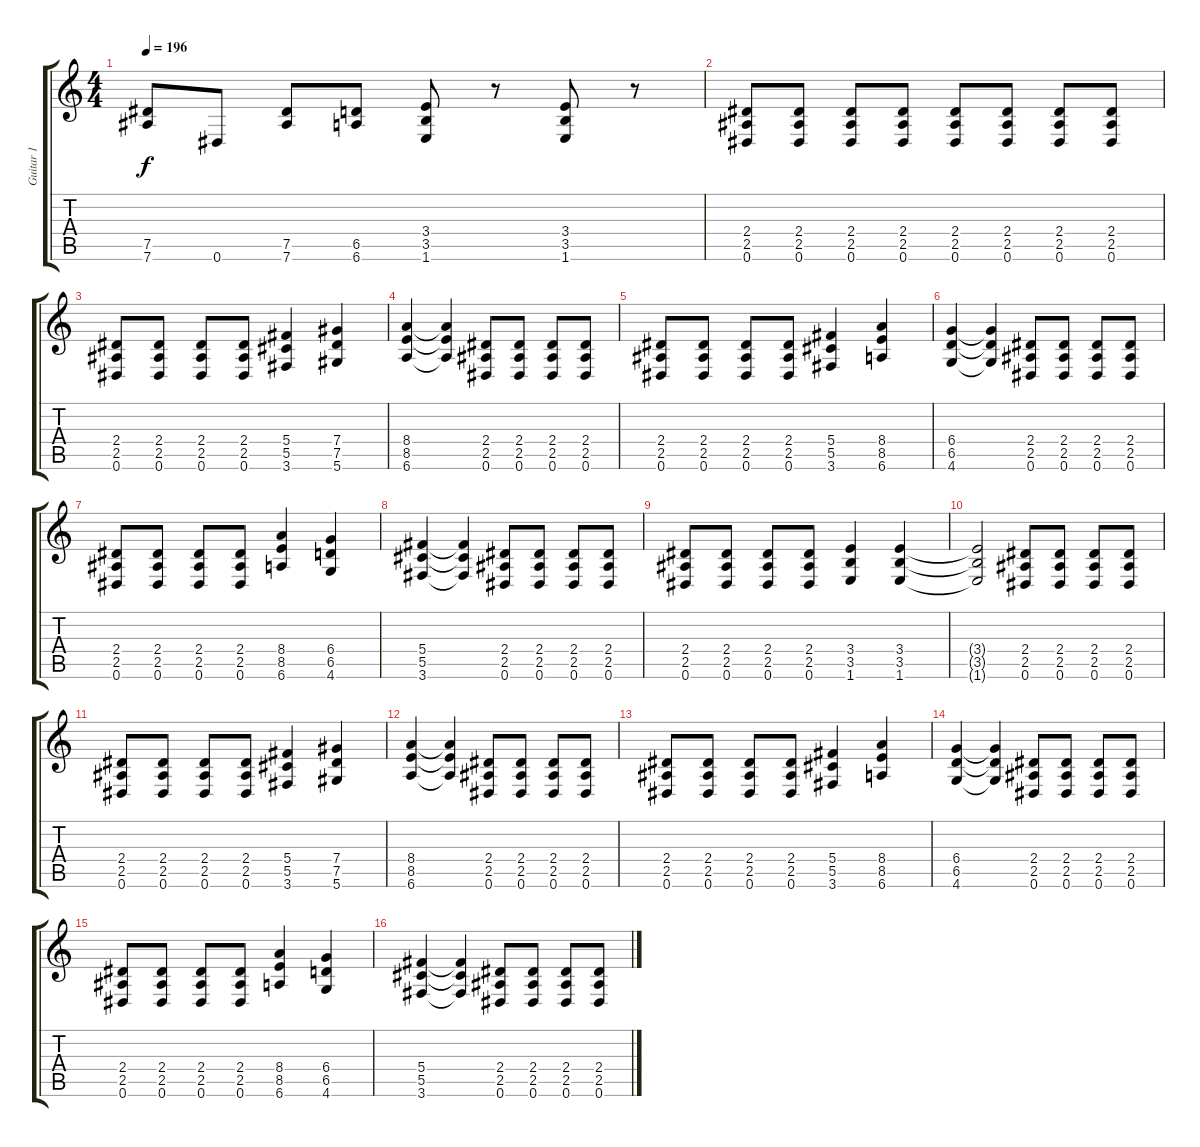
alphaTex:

\track ("Guitar 1" "Guitar 1") {instrument distortionguitar}
\staff {score tabs}
\tuning (Eb4 Bb3 Gb3 Db3 Ab2 Eb2) {hide}
\ts (4 4)
\tempo 196
\clef g2
\ks c
(7.5 7.6).8{dy f} 0.6.8 (7.5 7.6).8 (6.5 6.6).8 (3.4 3.5 1.6).8 r.8 (3.4 3.5 1.6).8 r.8 |
(2.4 2.5 0.6).8 (2.4 2.5 0.6).8 (2.4 2.5 0.6).8 (2.4 2.5 0.6).8 (2.4 2.5 0.6).8 (2.4 2.5 0.6).8 (2.4 2.5 0.6).8 (2.4 2.5 0.6).8 |
(2.4 2.5 0.6).8 (2.4 2.5 0.6).8 (2.4 2.5 0.6).8 (2.4 2.5 0.6).8 (5.4 5.5 3.6).4 (7.4 7.5 5.6).4 |
(8.4 8.5 6.6).4 (8.4{t} 8.5{t} 6.6{t}).4 (2.4 2.5 0.6).8 (2.4 2.5 0.6).8 (2.4 2.5 0.6).8 (2.4 2.5 0.6).8 |
(2.4 2.5 0.6).8 (2.4 2.5 0.6).8 (2.4 2.5 0.6).8 (2.4 2.5 0.6).8 (5.4 5.5 3.6).4 (8.4 8.5 6.6).4 |
(6.4 6.5 4.6).4 (6.4{t} 6.5{t} 4.6{t}).4 (2.4 2.5 0.6).8 (2.4 2.5 0.6).8 (2.4 2.5 0.6).8 (2.4 2.5 0.6).8 |
(2.4 2.5 0.6).8 (2.4 2.5 0.6).8 (2.4 2.5 0.6).8 (2.4 2.5 0.6).8 (8.4 8.5 6.6).4 (6.4 6.5 4.6).4 |
(5.4 5.5 3.6).4 (5.4{t} 5.5{t} 3.6{t}).4 (2.4 2.5 0.6).8 (2.4 2.5 0.6).8 (2.4 2.5 0.6).8 (2.4 2.5 0.6).8 |
(2.4 2.5 0.6).8 (2.4 2.5 0.6).8 (2.4 2.5 0.6).8 (2.4 2.5 0.6).8 (3.4 3.5 1.6).4 (3.4 3.5 1.6).4 |
(3.4{t} 3.5{t} 1.6{t}).2 (2.4 2.5 0.6).8 (2.4 2.5 0.6).8 (2.4 2.5 0.6).8 (2.4 2.5 0.6).8 |
(2.4 2.5 0.6).8 (2.4 2.5 0.6).8 (2.4 2.5 0.6).8 (2.4 2.5 0.6).8 (5.4 5.5 3.6).4 (7.4 7.5 5.6).4 |
(8.4 8.5 6.6).4 (8.4{t} 8.5{t} 6.6{t}).4 (2.4 2.5 0.6).8 (2.4 2.5 0.6).8 (2.4 2.5 0.6).8 (2.4 2.5 0.6).8 |
(2.4 2.5 0.6).8 (2.4 2.5 0.6).8 (2.4 2.5 0.6).8 (2.4 2.5 0.6).8 (5.4 5.5 3.6).4 (8.4 8.5 6.6).4 |
(6.4 6.5 4.6).4 (6.4{t} 6.5{t} 4.6{t}).4 (2.4 2.5 0.6).8 (2.4 2.5 0.6).8 (2.4 2.5 0.6).8 (2.4 2.5 0.6).8 |
(2.4 2.5 0.6).8 (2.4 2.5 0.6).8 (2.4 2.5 0.6).8 (2.4 2.5 0.6).8 (8.4 8.5 6.6).4 (6.4 6.5 4.6).4 |
(5.4 5.5 3.6).4 (5.4{t} 5.5{t} 3.6{t}).4 (2.4 2.5 0.6).8 (2.4 2.5 0.6).8 (2.4 2.5 0.6).8 (2.4 2.5 0.6).8
